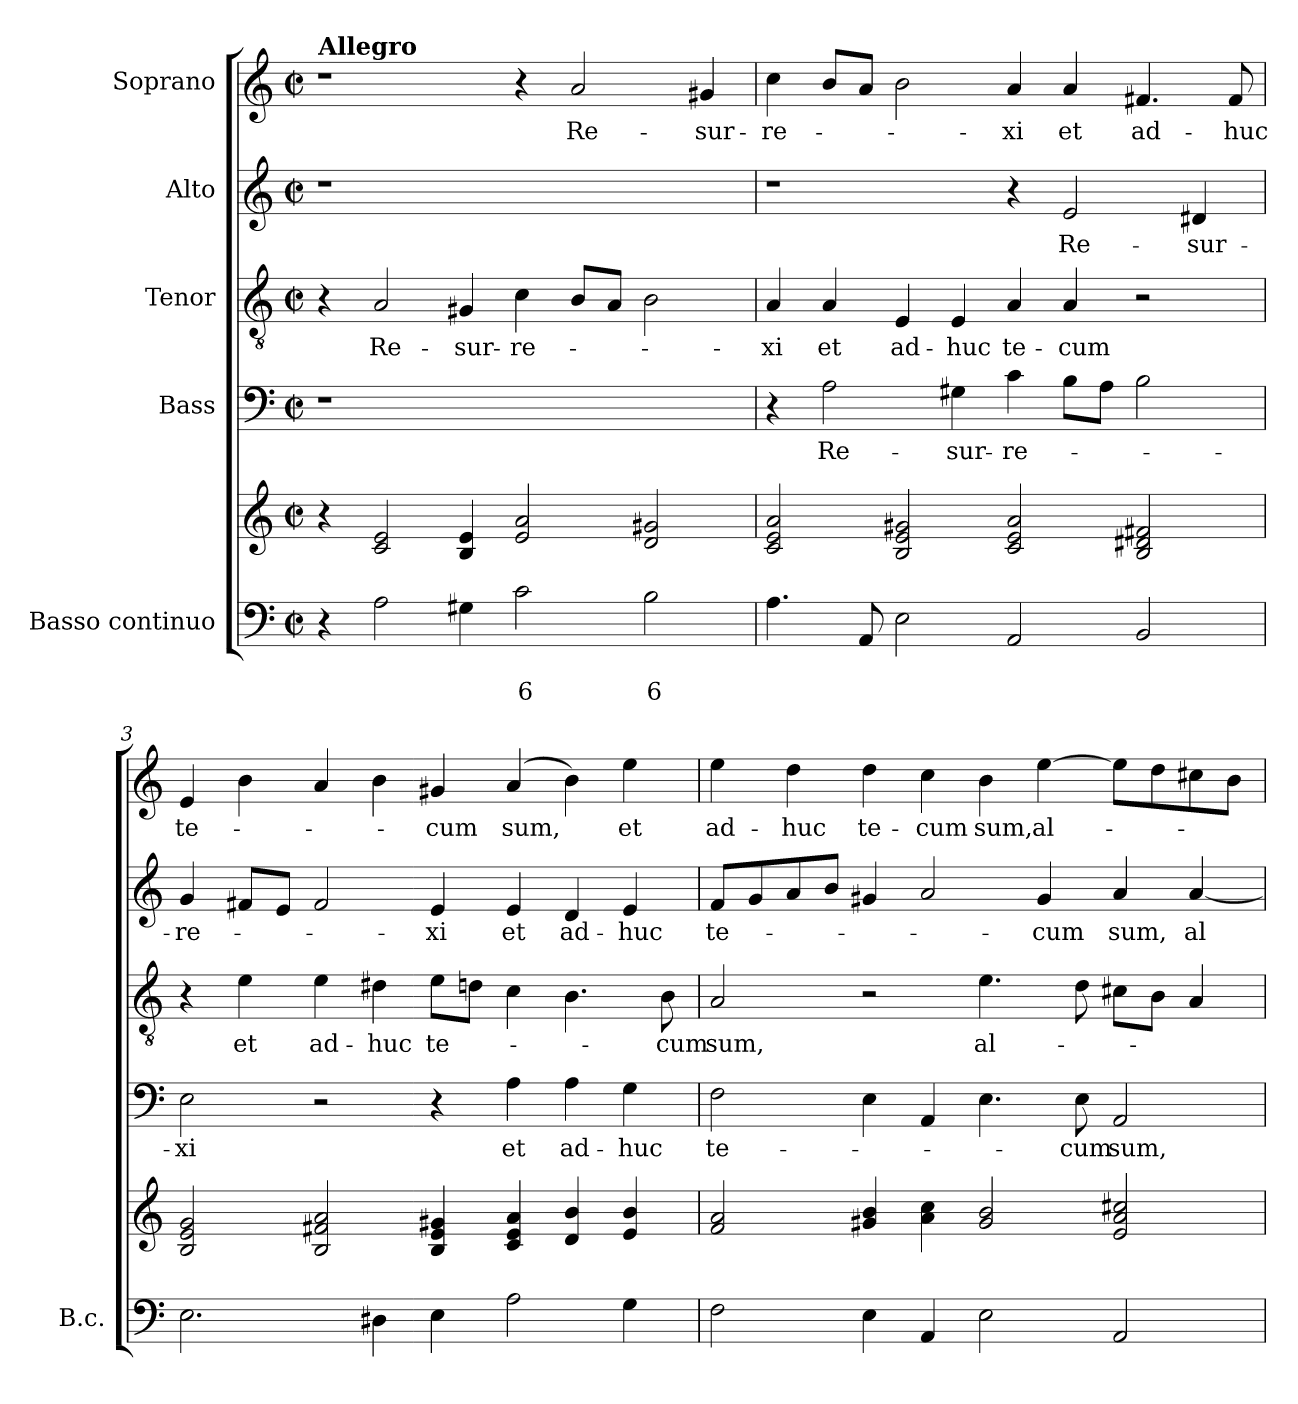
**kern	**text	**text	**kern	**kern	**text	**kern	**text	**kern	**text	**kern	**text
*part5	*part5	*part5	*part5	*part4	*part4	*part3	*part3	*part2	*part2	*part1	*part1
*staff6	*staff6	*staff6	*staff5	*staff4	*staff4	*staff3	*staff3	*staff2	*staff2	*staff1	*staff1
*I"Basso continuo	*	*	*	*I"Bass	*	*I"Tenor	*	*I"Alto	*	*I"Soprano	*
*I'B.c.	*	*	*	*	*	*	*	*	*	*	*
*clefF4	*	*	*clefG2	*clefF4	*	*clefGv2	*	*clefG2	*	*clefG2	*
*k[]	*	*	*k[]	*k[]	*	*k[]	*	*k[]	*	*k[]	*
*C:	*	*	*C:	*C:	*	*C:	*	*C:	*	*C:	*
*M2/2	*	*	*M2/2	*M2/2	*	*M2/2	*	*M2/2	*	*M2/2	*
*met(c|)	*	*	*met(c|)	*met(c|)	*	*met(c|)	*	*met(c|)	*	*met(c|)	*
=1	=1	=1	=1	=1	=1	=1	=1	=1	=1	=1	=1
!	!	!	!	!	!	!	!	!	!	!LO:TX:a:B:t=Allegro	!
4r	.	.	4r	1r	.	4r	.	1r	.	1r	.
!	!	!	!	!	!	!	!LO:LY:b	!	!	!	!
2A\	.	.	2c!/ 2e!/	.	.	2A/	Re-	.	.	.	.
!	!	!	!	!	!	!	!LO:LY:b	!	!	!	!
4G#X\	.	.	4B!/ 4e!/	.	.	4G#X/	-sur-	.	.	.	.
!	!	!LO:LY:a	!	!	!	!	!LO:LY:b	!	!	!	!
2c\	.	6	2e!/ 2a!/	1ryy	.	4c\	-re-	1ryy	.	4r	.
!	!	!	!	!	!	!	!	!	!	!	!LO:LY:b
.	.	.	.	.	.	8B/L	.	.	.	2a/	Re-
.	.	.	.	.	.	8A/J	.	.	.	.	.
!	!	!LO:LY:a	!	!	!	!	!	!	!	!	!
2B\	.	6	2d!/ 2g#X!/	.	.	2B\	.	.	.	.	.
!	!	!	!	!	!	!	!	!	!	!	!LO:LY:b
.	.	.	.	.	.	.	.	.	.	4g#X/	-sur-
=2	=2	=2	=2	=2	=2	=2	=2	=2	=2	=2	=2
!	!	!	!	!	!	!	!LO:LY:b	!	!	!	!LO:LY:b
4.A\	.	.	2c!/ 2e!/ 2a!/	4r	.	4A/	-xi	1r	.	4cc\	-re-
!	!	!	!	!	!LO:LY:b	!	!LO:LY:b	!	!	!	!
.	.	.	.	2A\	Re-	4A/	et	.	.	8b/L	.
8AA/	.	.	.	.	.	.	.	.	.	8a/J	.
!	!	!	!	!	!	!	!LO:LY:b	!	!	!	!
2E\	.	.	2B!/ 2e!/ 2g#X!/	.	.	4E/	ad-	.	.	2b\	.
!	!	!	!	!	!LO:LY:b	!	!LO:LY:b	!	!	!	!
.	.	.	.	4G#X\	-sur-	4E/	-huc	.	.	.	.
!	!	!	!	!	!LO:LY:b	!	!LO:LY:b	!	!	!	!LO:LY:b
2AA/	.	.	2c!/ 2e!/ 2a!/	4c\	-re-	4A/	te-	4r	.	4a/	-xi
!	!	!	!	!	!	!	!LO:LY:b	!	!LO:LY:b	!	!LO:LY:b
.	.	.	.	8B\L	.	4A/	-cum	2e/	Re-	4a/	et
.	.	.	.	8A\J	.	.	.	.	.	.	.
!	!	!	!	!	!	!	!	!	!	!	!LO:LY:b
2BB/	.	.	2B!/ 2d#X!/ 2f#X!/	2B\	.	2r	.	.	.	4.f#X/	ad-
!	!	!	!	!	!	!	!	!	!LO:LY:b	!	!
.	.	.	.	.	.	.	.	4d#X/	-sur-	.	.
!	!	!	!	!	!	!	!	!	!	!	!LO:LY:b
.	.	.	.	.	.	.	.	.	.	8f#/	-huc
=3	=3	=3	=3	=3	=3	=3	=3	=3	=3	=3	=3
!	!	!	!	!	!LO:LY:b	!	!	!	!LO:LY:b	!	!LO:LY:b
2.E\	.	.	2B!/ 2e!/ 2g!/	2E\	-xi	4r	.	4g/	-re-	4e/	te-
!	!	!	!	!	!	!	!LO:LY:b	!	!	!	!
.	.	.	.	.	.	4e\	et	8f#X/L	.	4b\	.
.	.	.	.	.	.	.	.	8e/J	.	.	.
!	!	!	!	!	!	!	!LO:LY:b	!	!	!	!
.	.	.	2B!/ 2f#X!/ 2a!/	2r	.	4e\	ad-	2f#/	.	4a/	.
!	!	!	!	!	!	!	!LO:LY:b	!	!	!	!
4D#X\	.	.	.	.	.	4d#X\	-huc	.	.	4b\	.
!	!	!	!	!	!	!	!LO:LY:b	!	!LO:LY:b	!	!LO:LY:b
4E\	.	.	4B!/ 4e!/ 4g#X!/	4r	.	8e\L	te-	4e/	-xi	4g#X/	-cum
.	.	.	.	.	.	8dn\J	.	.	.	.	.
!	!	!	!	!	!LO:LY:b	!	!	!	!LO:LY:b	!	!LO:LY:b
2A\	.	.	4c!/ 4e!/ 4a!/	4A\	et	4c\	.	4e/	et	(>4a/	sum,
!	!	!	!	!	!LO:LY:b	!	!	!	!LO:LY:b	!	!
.	.	.	4d!/ 4b!/	4A\	ad-	4.B\	.	4d/	ad-	4b\)	.
!	!	!	!	!	!LO:LY:b	!	!	!	!LO:LY:b	!	!LO:LY:b
4G\	.	.	4e!/ 4b!/	4G\	-huc	.	.	4e/	-huc	4ee\	et
!	!	!	!	!	!	!	!LO:LY:b	!	!	!	!
.	.	.	.	.	.	8B\	-cum	.	.	.	.
!!LO:LB:g=z
=4	=4	=4	=4	=4	=4	=4	=4	=4	=4	=4	=4
!	!	!	!	!	!LO:LY:b	!	!LO:LY:b	!	!LO:LY:b	!	!LO:LY:b
2F\	.	.	2f!/ 2a!/	2F\	te-	2A/	sum,	8f/L	te-	4ee\	ad-
.	.	.	.	.	.	.	.	8g/	.	.	.
!	!	!	!	!	!	!	!	!	!	!	!LO:LY:b
.	.	.	.	.	.	.	.	8a/	.	4dd\	-huc
.	.	.	.	.	.	.	.	8b/J	.	.	.
!	!	!	!	!	!	!	!	!	!	!	!LO:LY:b
4E\	.	.	4g#X!/ 4b!/	4E\	.	2r	.	4g#X/	.	4dd\	te-
!	!	!	!	!	!	!	!	!	!	!	!LO:LY:b
4AA/	.	.	4a!\ 4cc!\	4AA/	.	.	.	2a/	.	4cc\	-cum
!	!	!	!	!	!	!	!LO:LY:b	!	!	!	!LO:LY:b
2E\	.	.	2g#!/ 2b!/	4.E\	.	4.e\	al-	.	.	4b\	sum,
!	!	!	!	!	!	!	!	!	!LO:LY:b	!	!LO:LY:b
.	.	.	.	.	.	.	.	4g#/	-cum	[4ee\	al-
!	!	!	!	!	!LO:LY:b	!	!	!	!	!	!
.	.	.	.	8E\	-cum	8d\	.	.	.	.	.
!	!	!	!	!	!LO:LY:b	!	!	!	!LO:LY:b	!	!
2AA/	.	.	2e!/ 2a!/ 2cc#X!/	2AA/	sum,	8c#X\L	.	4a/	sum,	8ee\L]	.
.	.	.	.	.	.	8B\J	.	.	.	8dd\	.
!	!	!	!	!	!	!	!	!	!LO:LY:b	!	!
.	.	.	.	.	.	4A/	.	[4a/	al-	8cc#X\	.
.	.	.	.	.	.	.	.	.	.	8b\J	.
=	=	=	=	=	=	=	=	=	=	=	=
*-	*-	*-	*-	*-	*-	*-	*-	*-	*-	*-	*-
